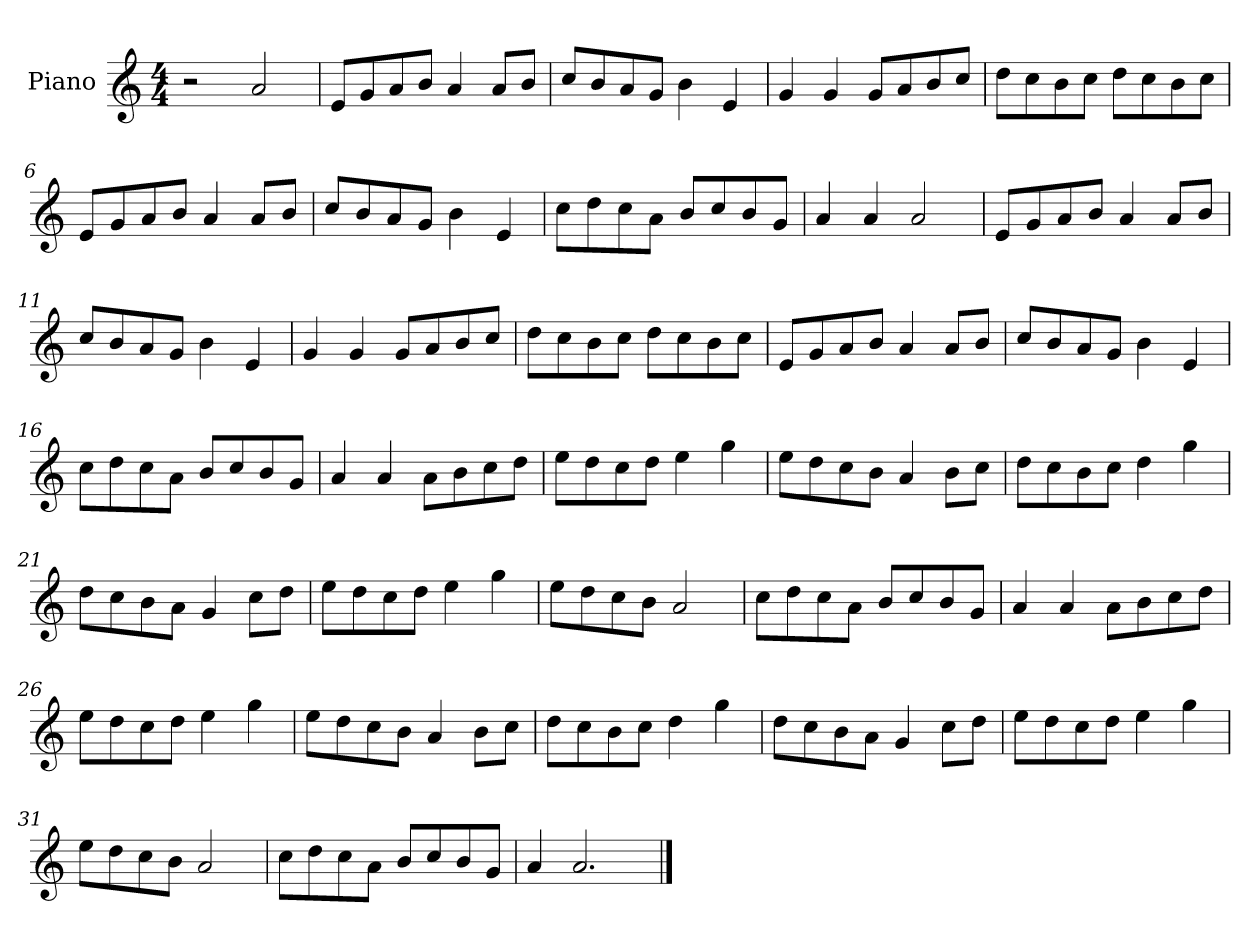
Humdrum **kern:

**kern
*part1
*staff1
*I"Piano
*I'Pno
*clefG2
*k[]
*M4/4
=1
2r
2a/
=2
8e/L
8g/
8a/
8b/J
4a/
8a/L
8b/J
=3
8cc/L
8b/
8a/
8g/J
4b\
4e/
=4
4g/
4g/
8g/L
8a/
8b/
8cc/J
=5
8dd\L
8cc\
8b\
8cc\J
8dd\L
8cc\
8b\
8cc\J
=6
8e/L
8g/
8a/
8b/J
4a/
8a/L
8b/J
=7
8cc/L
8b/
8a/
8g/J
4b\
4e/
=8
8cc\L
8dd\
8cc\
8a\J
8b/L
8cc/
8b/
8g/J
=9
4a/
4a/
2a/
=10
8e/L
8g/
8a/
8b/J
4a/
8a/L
8b/J
=11
8cc/L
8b/
8a/
8g/J
4b\
4e/
=12
4g/
4g/
8g/L
8a/
8b/
8cc/J
=13
8dd\L
8cc\
8b\
8cc\J
8dd\L
8cc\
8b\
8cc\J
=14
8e/L
8g/
8a/
8b/J
4a/
8a/L
8b/J
=15
8cc/L
8b/
8a/
8g/J
4b\
4e/
=16
8cc\L
8dd\
8cc\
8a\J
8b/L
8cc/
8b/
8g/J
=17
4a/
4a/
8a\L
8b\
8cc\
8dd\J
=18
8ee\L
8dd\
8cc\
8dd\J
4ee\
4gg\
=19
8ee\L
8dd\
8cc\
8b\J
4a/
8b\L
8cc\J
=20
8dd\L
8cc\
8b\
8cc\J
4dd\
4gg\
=21
8dd\L
8cc\
8b\
8a\J
4g/
8cc\L
8dd\J
=22
8ee\L
8dd\
8cc\
8dd\J
4ee\
4gg\
=23
8ee\L
8dd\
8cc\
8b\J
2a/
=24
8cc\L
8dd\
8cc\
8a\J
8b/L
8cc/
8b/
8g/J
=25
4a/
4a/
8a\L
8b\
8cc\
8dd\J
=26
8ee\L
8dd\
8cc\
8dd\J
4ee\
4gg\
=27
8ee\L
8dd\
8cc\
8b\J
4a/
8b\L
8cc\J
=28
8dd\L
8cc\
8b\
8cc\J
4dd\
4gg\
=29
8dd\L
8cc\
8b\
8a\J
4g/
8cc\L
8dd\J
=30
8ee\L
8dd\
8cc\
8dd\J
4ee\
4gg\
=31
8ee\L
8dd\
8cc\
8b\J
2a/
=32
8cc\L
8dd\
8cc\
8a\J
8b/L
8cc/
8b/
8g/J
=33
4a/
2.a/
==
*-
